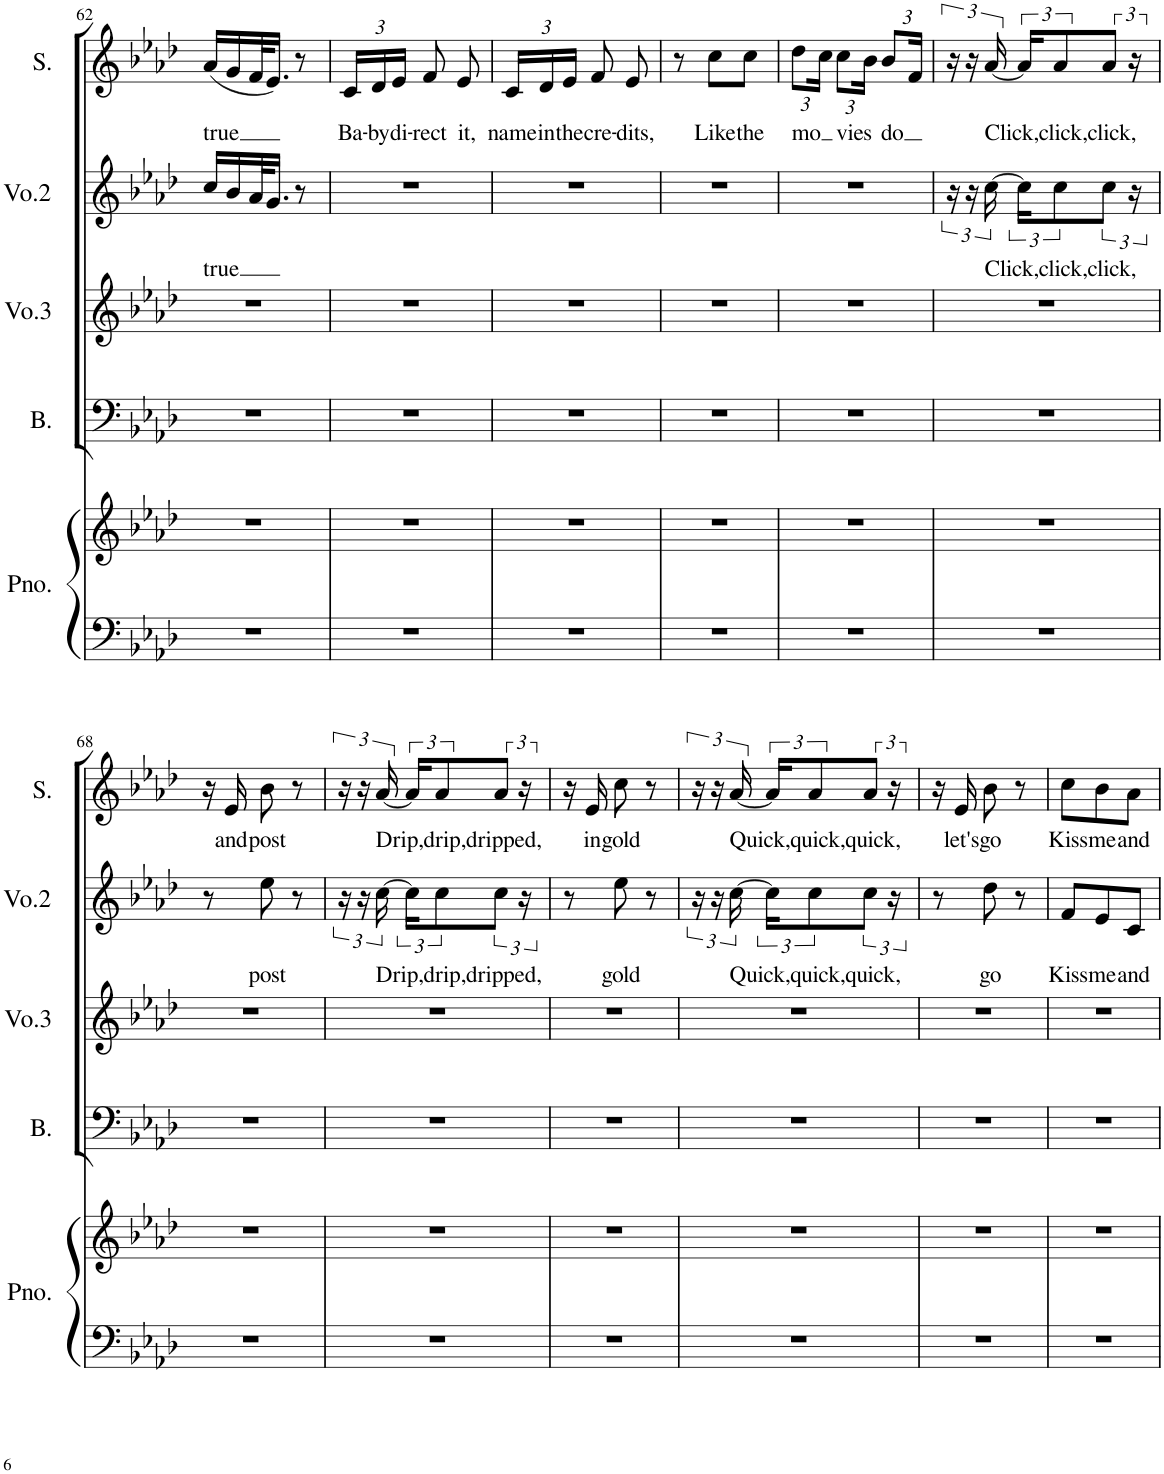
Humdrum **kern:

**kern	**kern	**kern	**kern	**kern	**text	**kern	**text
*part5	*part5	*part4	*part3	*part2	*part2	*part1	*part1
*staff6	*staff5	*staff4	*staff3	*staff2	*staff2	*staff1	*staff1
*I"Piano	*	*I"Bass	*I"Voice 3	*I"Voice 2	*	*I"Solo	*
*I'Pno.	*	*I'B.	*I'Vo.3	*I'Vo.2	*	*I'S.	*
!!LO:PB:g=z
*clefF4	*clefG2	*clefF4	*clefG2	*clefG2	*	*clefG2	*
*	*	*Trd7c12	*	*	*	*	*
*k[b-e-a-d-]	*k[b-e-a-d-]	*k[b-e-a-d-]	*k[b-e-a-d-]	*k[b-e-a-d-]	*	*k[b-e-a-d-]	*
*M3/8	*M3/8	*M3/8	*M3/8	*M3/8	*	*M3/8	*
=62	=62	=62	=62	=62	=62	=62	=62
!	!	!	!	!	!LO:LY:b	!	!LO:LY:b
4.r	4.r	4.r	4.r	16cc/LL	true	(16a-/LL	true
.	.	.	.	16b-/	.	16g/	.
.	.	.	.	32a-/K	.	32f/K	.
.	.	.	.	16.g/JJ	.	16.e-/JJ)	.
.	.	.	.	8r	.	8r	.
=63	=63	=63	=63	=63	=63	=63	=63
*	*	*	*	*	*	*Xbrackettup	*
!	!	!	!	!	!	!	!LO:LY:b
4.r	4.r	4.r	4.r	4.r	.	24c/LL	Ba-
!	!	!	!	!	!	!	!LO:LY:b
.	.	.	.	.	.	24d-/	-by
!	!	!	!	!	!	!	!LO:LY:b
.	.	.	.	.	.	24e-/JJ	di-
!	!	!	!	!	!	!	!LO:LY:b
.	.	.	.	.	.	8f/	-rect
!	!	!	!	!	!	!	!LO:LY:b
.	.	.	.	.	.	8e-/	it,
=64	=64	=64	=64	=64	=64	=64	=64
!	!	!	!	!	!	!	!LO:LY:b
4.r	4.r	4.r	4.r	4.r	.	24c/LL	name
!	!	!	!	!	!	!	!LO:LY:b
.	.	.	.	.	.	24d-/	in
!	!	!	!	!	!	!	!LO:LY:b
.	.	.	.	.	.	24e-/JJ	the
!	!	!	!	!	!	!	!LO:LY:b
.	.	.	.	.	.	8f/	cre-
!	!	!	!	!	!	!	!LO:LY:b
.	.	.	.	.	.	8e-/	-dits,
=65	=65	=65	=65	=65	=65	=65	=65
4.r	4.r	4.r	4.r	4.r	.	8r	.
!	!	!	!	!	!	!	!LO:LY:b
.	.	.	.	.	.	8cc\L	Like
!	!	!	!	!	!	!	!LO:LY:b
.	.	.	.	.	.	8cc\J	the
=66	=66	=66	=66	=66	=66	=66	=66
!	!	!	!	!	!	!	!LO:LY:b
4.r	4.r	4.r	4.r	4.r	.	12dd-\L	mo
.	.	.	.	.	.	24cc\Jk	.
!	!	!	!	!	!	!	!LO:LY:b
.	.	.	.	.	.	12cc\L	vies
.	.	.	.	.	.	24b-\Jk	.
!	!	!	!	!	!	!	!LO:LY:b
.	.	.	.	.	.	12b-/L	do
.	.	.	.	.	.	24f/Jk	.
=67	=67	=67	=67	=67	=67	=67	=67
*	*	*	*	*	*	*brackettup	*
4.r	4.r	4.r	4.r	24r	.	24r	.
.	.	.	.	24r	.	24r	.
!	!	!	!	!	!LO:LY:b	!	!LO:LY:b
.	.	.	.	[24cc\	Click,	[24a-/	Click,
.	.	.	.	24cc\KL]	.	24a-/KL]	.
!	!	!	!	!	!LO:LY:b	!	!LO:LY:b
.	.	.	.	12cc\	click,	12a-/	click,
!	!	!	!	!	!LO:LY:b	!	!LO:LY:b
.	.	.	.	12cc\J	click,	12a-/J	click,
.	.	.	.	24r	.	24r	.
!!LO:LB:g=z
=68	=68	=68	=68	=68	=68	=68	=68
4.r	4.r	4.r	4.r	8r	.	16r	.
!	!	!	!	!	!	!	!LO:LY:b
.	.	.	.	.	.	16e-/	and
!	!	!	!	!	!LO:LY:b	!	!LO:LY:b
.	.	.	.	8ee-\	post	8b-\	post
.	.	.	.	8r	.	8r	.
=69	=69	=69	=69	=69	=69	=69	=69
4.r	4.r	4.r	4.r	24r	.	24r	.
.	.	.	.	24r	.	24r	.
!	!	!	!	!	!LO:LY:b	!	!LO:LY:b
.	.	.	.	[24cc\	Drip,	[24a-/	Drip,
.	.	.	.	24cc\KL]	.	24a-/KL]	.
!	!	!	!	!	!LO:LY:b	!	!LO:LY:b
.	.	.	.	12cc\	drip,	12a-/	drip,
!	!	!	!	!	!LO:LY:b	!	!LO:LY:b
.	.	.	.	12cc\J	dripped,	12a-/J	dripped,
.	.	.	.	24r	.	24r	.
=70	=70	=70	=70	=70	=70	=70	=70
4.r	4.r	4.r	4.r	8r	.	16r	.
!	!	!	!	!	!	!	!LO:LY:b
.	.	.	.	.	.	16e-/	in
!	!	!	!	!	!LO:LY:b	!	!LO:LY:b
.	.	.	.	8ee-\	gold	8cc\	gold
.	.	.	.	8r	.	8r	.
=71	=71	=71	=71	=71	=71	=71	=71
4.r	4.r	4.r	4.r	24r	.	24r	.
.	.	.	.	24r	.	24r	.
!	!	!	!	!	!LO:LY:b	!	!LO:LY:b
.	.	.	.	[24cc\	Quick,	[24a-/	Quick,
.	.	.	.	24cc\KL]	.	24a-/KL]	.
!	!	!	!	!	!LO:LY:b	!	!LO:LY:b
.	.	.	.	12cc\	quick,	12a-/	quick,
!	!	!	!	!	!LO:LY:b	!	!LO:LY:b
.	.	.	.	12cc\J	quick,	12a-/J	quick,
.	.	.	.	24r	.	24r	.
=72	=72	=72	=72	=72	=72	=72	=72
4.r	4.r	4.r	4.r	8r	.	16r	.
!	!	!	!	!	!	!	!LO:LY:b
.	.	.	.	.	.	16e-/	let's
!	!	!	!	!	!LO:LY:b	!	!LO:LY:b
.	.	.	.	8dd-\	go	8b-\	go
.	.	.	.	8r	.	8r	.
=73	=73	=73	=73	=73	=73	=73	=73
!	!	!	!	!	!LO:LY:b	!	!LO:LY:b
4.r	4.r	4.r	4.r	8f/L	Kiss	8cc\L	Kiss
!	!	!	!	!	!LO:LY:b	!	!LO:LY:b
.	.	.	.	8e-/	me	8b-\	me
!	!	!	!	!	!LO:LY:b	!	!LO:LY:b
.	.	.	.	8c/J	and	8a-\J	and
=	=	=	=	=	=	=	=
*-	*-	*-	*-	*-	*-	*-	*-
